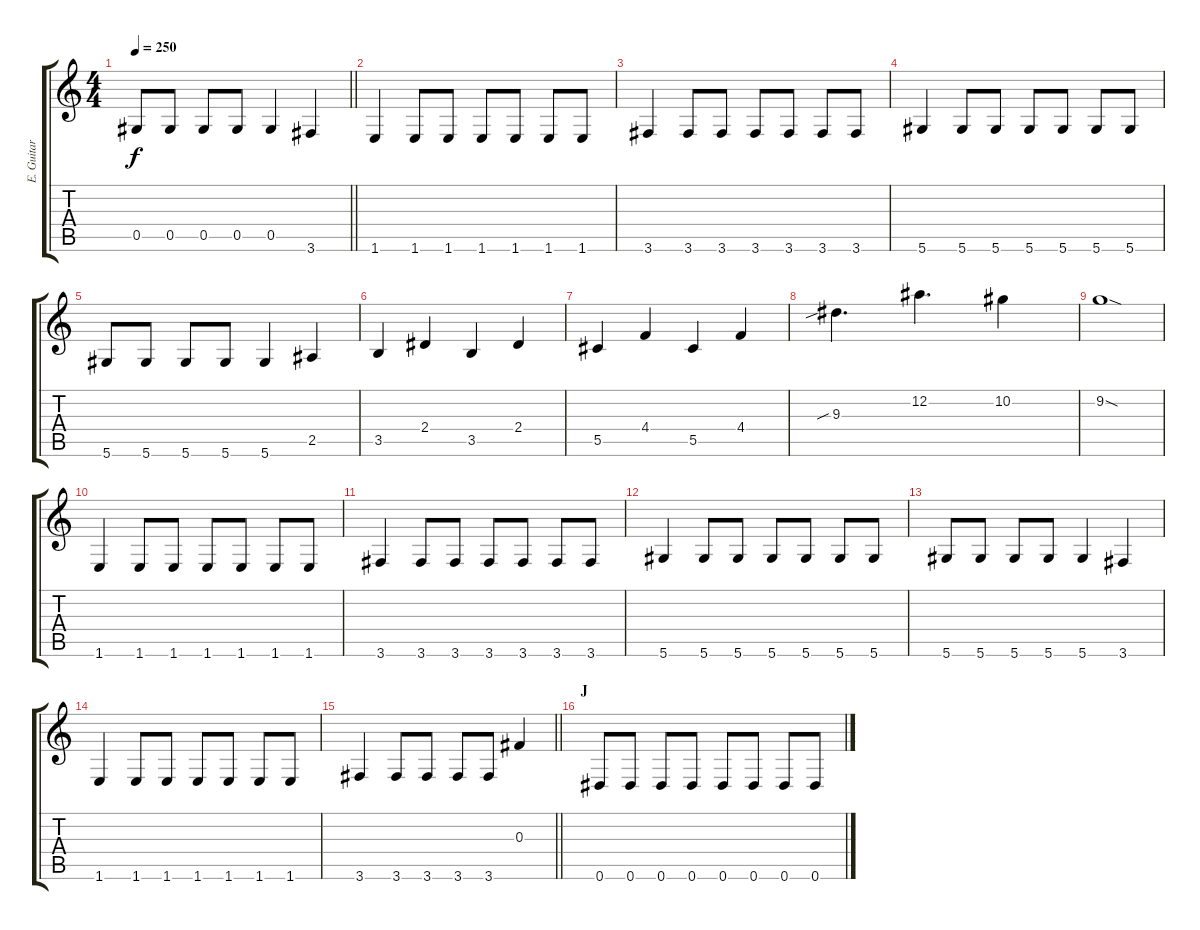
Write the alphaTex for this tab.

\track ("E. Guitar II" "E. Guitar ") {instrument electricguitarclean}
\staff {score tabs}
\tuning (Eb4 Bb3 Gb3 Db3 Ab2 Eb2) {hide}
\ts (4 4)
\tempo 250
\clef g2
\barLineRight lightlight
\ks c
0.5.8{dy f} 0.5.8 0.5.8 0.5.8 0.5.4 3.6.4 |
1.6.4 1.6.8 1.6.8 1.6.8 1.6.8 1.6.8 1.6.8 |
3.6.4 3.6.8 3.6.8 3.6.8 3.6.8 3.6.8 3.6.8 |
5.6.4 5.6.8 5.6.8 5.6.8 5.6.8 5.6.8 5.6.8 |
5.6.8 5.6.8 5.6.8 5.6.8 5.6.4 2.5.4 |
3.5.4 2.4.4 3.5.4 2.4.4 |
5.5.4 4.4.4 5.5.4 4.4.4 |
9.3{sib}.4{d} 12.2.4{d} 10.2.4 |
9.2{sod}.1 |
1.6.4 1.6.8 1.6.8 1.6.8 1.6.8 1.6.8 1.6.8 |
3.6.4 3.6.8 3.6.8 3.6.8 3.6.8 3.6.8 3.6.8 |
5.6.4 5.6.8 5.6.8 5.6.8 5.6.8 5.6.8 5.6.8 |
5.6.8 5.6.8 5.6.8 5.6.8 5.6.4 3.6.4 |
1.6.4 1.6.8 1.6.8 1.6.8 1.6.8 1.6.8 1.6.8 |
\barLineRight lightlight
3.6.4 3.6.8 3.6.8 3.6.8 3.6.8 0.3.4 |
\section ("" "J")
0.6.8 0.6.8 0.6.8 0.6.8 0.6.8 0.6.8 0.6.8 0.6.8
